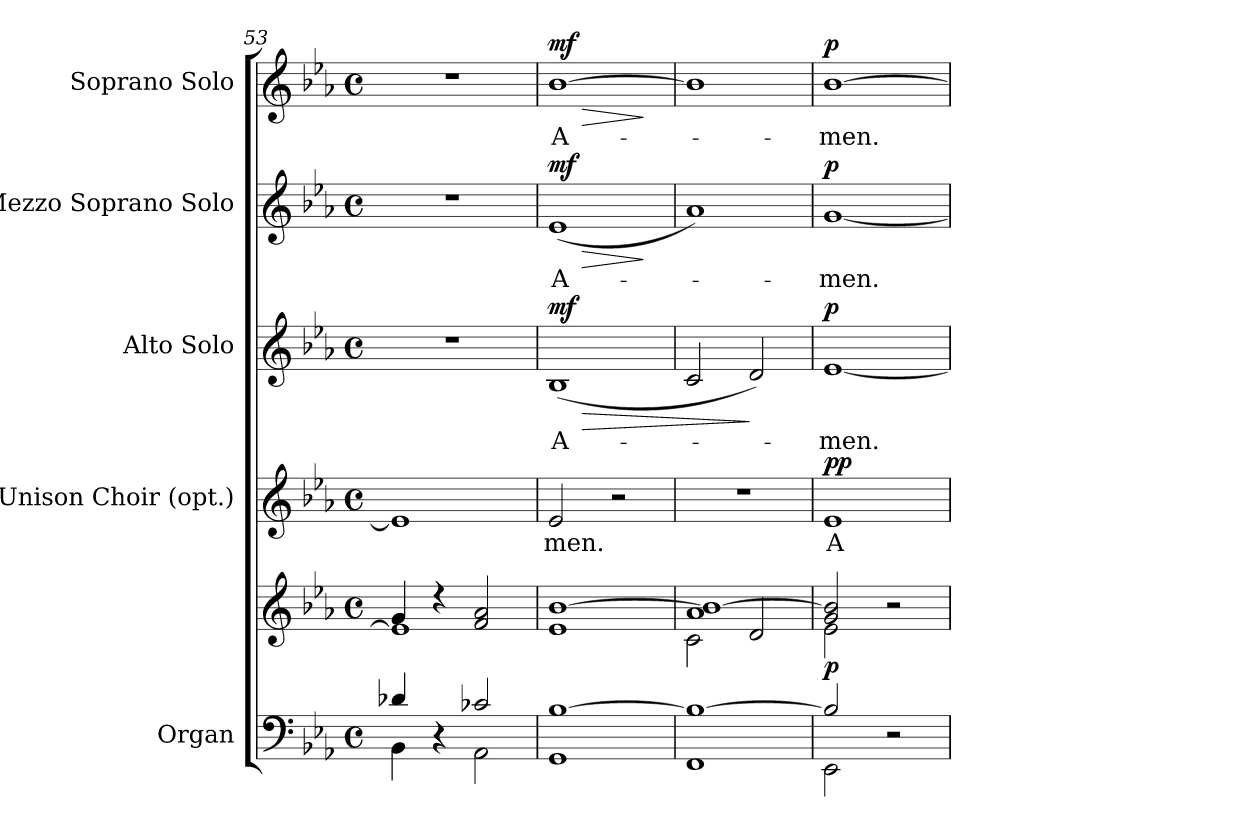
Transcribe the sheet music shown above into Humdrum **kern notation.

**kern	**kern	**dynam	**kern	**text	**dynam	**kern	**text	**dynam	**kern	**text	**dynam	**kern	**text	**dynam
*part5	*part5	*part5	*part4	*part4	*part4	*part3	*part3	*part3	*part2	*part2	*part2	*part1	*part1	*part1
*staff6	*staff5	*staff5/6	*staff4	*staff4	*staff4	*staff3	*staff3	*staff3	*staff2	*staff2	*staff2	*staff1	*staff1	*staff1
*I"Organ	*	*	*I"Unison Choir (opt.)	*	*	*I"Alto Solo	*	*	*I"Mezzo Soprano Solo	*	*	*I"Soprano Solo	*	*
*I'Org.	*	*	*	*	*	*I'A. Solo	*	*	*I'MS. Solo	*	*	*I'S. Solo	*	*
*clefF4	*clefG2	*	*clefG2	*	*	*clefG2	*	*	*clefG2	*	*	*clefG2	*	*
*k[b-e-a-]	*k[b-e-a-]	*	*k[b-e-a-]	*	*	*k[b-e-a-]	*	*	*k[b-e-a-]	*	*	*k[b-e-a-]	*	*
*E-:	*E-:	*	*E-:	*	*	*E-:	*	*	*E-:	*	*	*E-:	*	*
*M4/4	*M4/4	*	*M4/4	*	*	*M4/4	*	*	*M4/4	*	*	*M4/4	*	*
*met(c)	*met(c)	*	*met(c)	*	*	*met(c)	*	*	*met(c)	*	*	*met(c)	*	*
=53	=53	=53	=53	=53	=53	=53	=53	=53	=53	=53	=53	=53	=53	=53
*^	*^	*	*	*	*	*	*	*	*	*	*	*	*	*
4d-Xi/	4BB-i\	4gi/	1e-i]	.	1e-i]	.	.	1r	.	.	1r	.	.	1r	.	.
4r	4ryy	4r	.	.	.	.	.	.	.	.	.	.	.	.	.	.
2c-Xi/	2AA-i\	2fi/ 2a-i	.	.	.	.	.	.	.	.	.	.	.	.	.	.
=54	=54	=54	=54	=54	=54	=54	=54	=54	=54	=54	=54	=54	=54	=54	=54	=54
!	!	!	!	!	!	!LO:LY:b:color=#000000	!	!	!	!	!	!	!	!	!	!
!	!	!	!	!	!	!	!	!	!LO:LY:b:color=#000000	!LO:HP:b	!	!	!	!	!	!
!	!	!	!	!	!	!	!	!	!	!	!	!LO:LY:b:color=#000000	!LO:HP:b	!	!	!
!	!	!	!	!	!	!	!	!	!	!	!	!	!	!	!LO:LY:b:color=#000000	!LO:HP:b
[1B-i	1GGi	[1b-i	1e-i	.	2e-i/	-men.	.	(1B-i	A-	> mf	(1e-i	A-	> mf	[1b-i	A-	> mf
.	.	.	.	.	2r	.	.	.	.	.	.	.	.	.	.	.
*v	*v	*	*	*	*	*	*	*	*	*	*	*	*	*	*	*
*	*v	*v	*	*	*	*	*	*	*	*	*	*	*	*	*
.	.	.	.	.	.	.	.	.	.	.	]	.	.	]
=55	=55	=55	=55	=55	=55	=55	=55	=55	=55	=55	=55	=55	=55	=55
*^	*^	*	*	*	*	*	*	*	*	*	*	*	*	*
1B-i_	1FFi	1a-i 1b-i_	2ci\	.	1r	.	.	2ci/	.	.	1a-i)	.	.	1b-i]	.	.
.	.	.	2di/	.	.	.	.	2di/)	.	]	.	.	.	.	.	.
=56	=56	=56	=56	=56	=56	=56	=56	=56	=56	=56	=56	=56	=56	=56	=56	=56
!	!	!	!	!	!	!LO:LY:b:color=#000000	!	!	!	!	!	!	!	!	!	!
!	!	!	!	!	!	!	!	!	!LO:LY:b:color=#000000	!	!	!	!	!	!	!
!	!	!	!	!	!	!	!	!	!	!	!	!LO:LY:b:color=#000000	!	!	!	!
!	!	!	!	!	!	!	!	!	!	!	!	!	!	!	!LO:LY:b:color=#000000	!
2B-i/]	2EE-i\	2gi/ 2b-i]	2e-i\	p	1e-i	A-	pp	[1e-i	-men.	p	[1gi	-men.	p	[1b-i	-men.	p
2r	2ryy	2r	2ryy	.	.	.	.	.	.	.	.	.	.	.	.	.
*v	*v	*	*	*	*	*	*	*	*	*	*	*	*	*	*	*
*	*v	*v	*	*	*	*	*	*	*	*	*	*	*	*	*
=	=	=	=	=	=	=	=	=	=	=	=	=	=	=
*-	*-	*-	*-	*-	*-	*-	*-	*-	*-	*-	*-	*-	*-	*-
